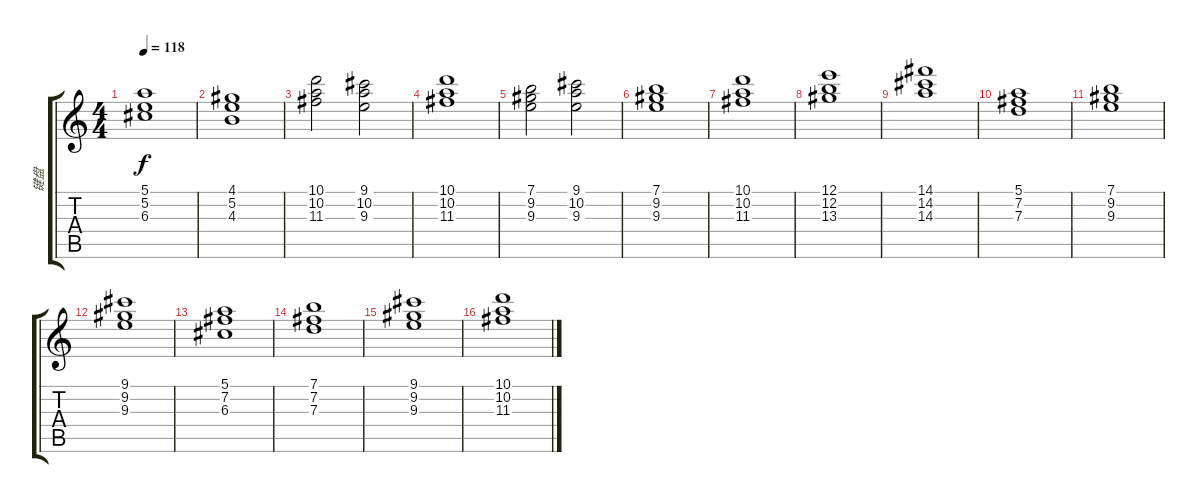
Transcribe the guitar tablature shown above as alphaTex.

\track ("键盘" "键盘") {instrument stringensemble2}
\staff {score tabs}
\tuning (E5 B4 G4 D4 A3 E3) {hide}
\ts (4 4)
\tempo 118
\clef g2
\ks c
(5.1 5.2 6.3).1{dy f} |
(4.1 5.2 4.3).1 |
(10.1 10.2 11.3).2 (9.1 10.2 9.3).2 |
(10.1 10.2 11.3).1 |
(7.1 9.2 9.3).2 (9.1 10.2 9.3).2 |
(7.1 9.2 9.3).1 |
(10.1 10.2 11.3).1 |
(12.1 12.2 13.3).1 |
(14.1 14.2 14.3).1 |
(5.1 7.2 7.3).1 |
(7.1 9.2 9.3).1 |
(9.1 9.2 9.3).1 |
(5.1 7.2 6.3).1 |
(7.1 7.2 7.3).1 |
(9.1 9.2 9.3).1 |
(10.1 10.2 11.3).1
